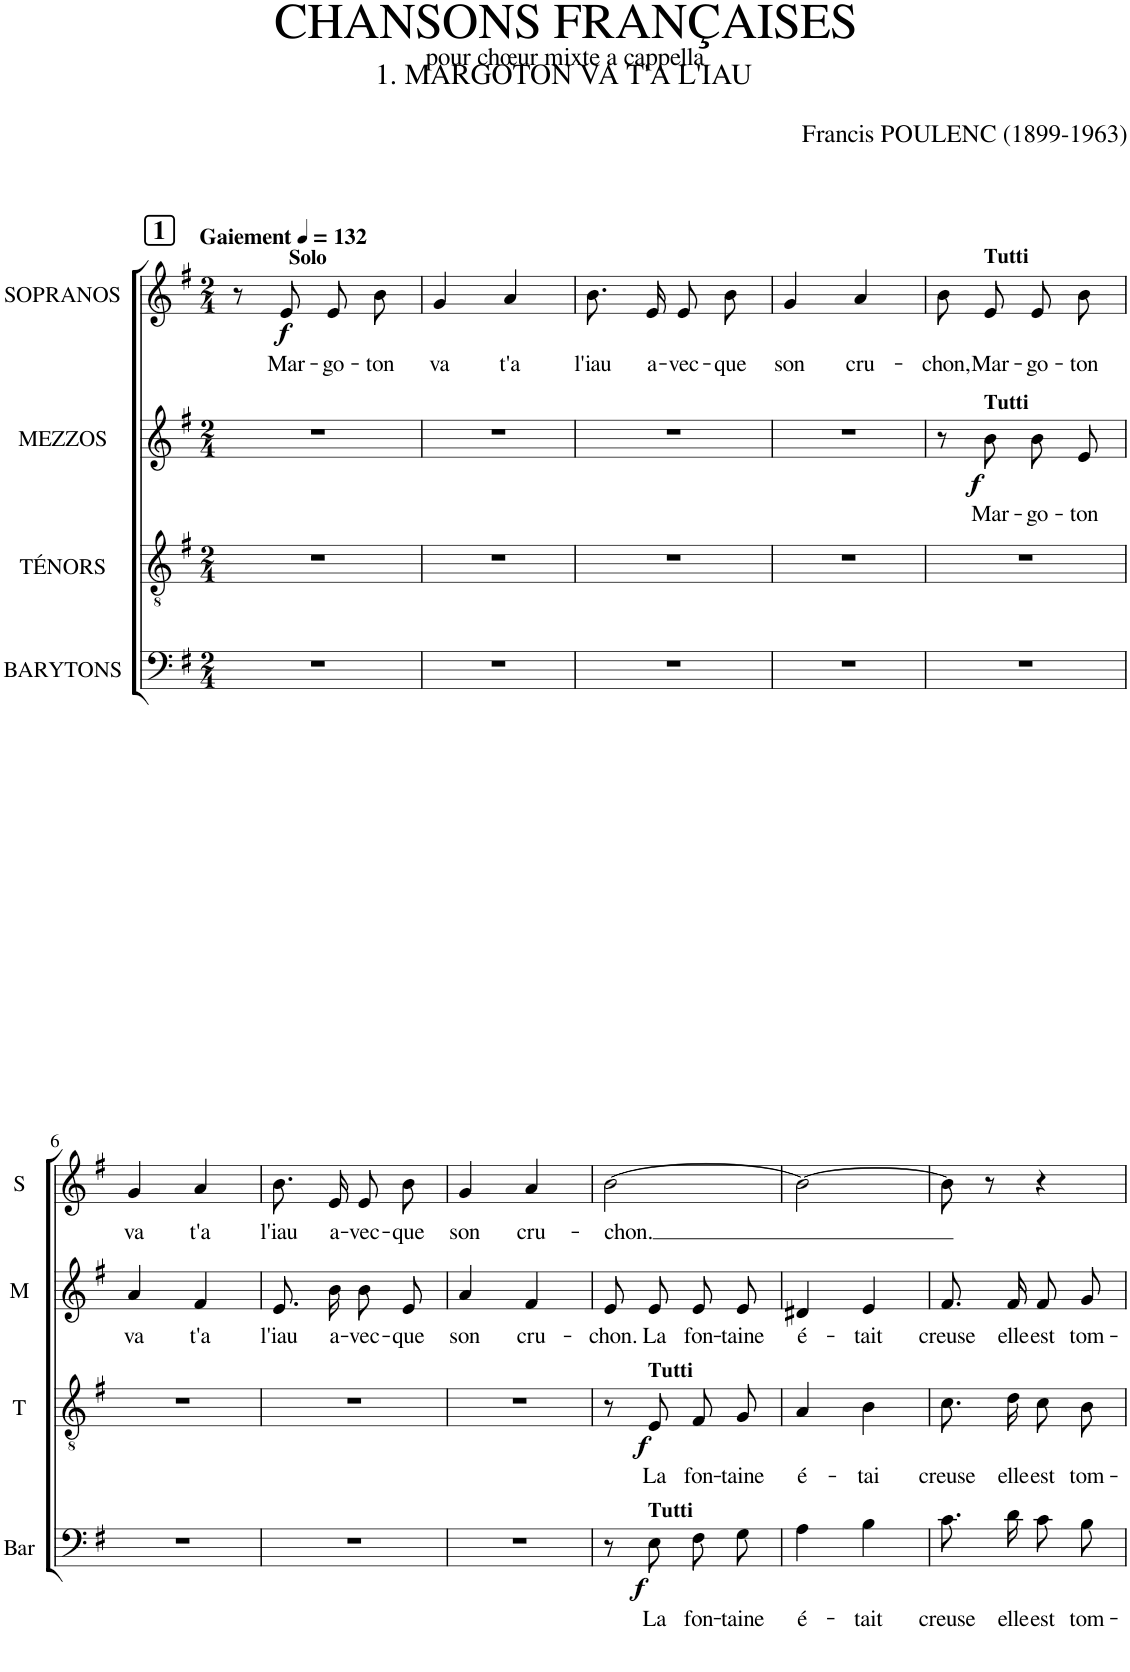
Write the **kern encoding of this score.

**kern	**text	**dynam	**kern	**text	**dynam	**kern	**text	**dynam	**kern	**text	**dynam
*part4	*part4	*part4	*part3	*part3	*part3	*part2	*part2	*part2	*part1	*part1	*part1
*staff4	*staff4	*staff4	*staff3	*staff3	*staff3	*staff2	*staff2	*staff2	*staff1	*staff1	*staff1
*I"BARYTONS	*	*	*I"TÉNORS	*	*	*I"MEZZOS	*	*	*I"SOPRANOS	*	*
*I'Bar	*	*	*I'T	*	*	*I'M	*	*	*I'S	*	*
*clefF4	*	*	*clefGv2	*	*	*clefG2	*	*	*clefG2	*	*
*	*	*	*Trd1c2	*	*	*	*	*	*	*	*
*k[f#]	*	*	*k[f#]	*	*	*k[f#]	*	*	*k[f#]	*	*
*M2/4	*	*	*M2/4	*	*	*M2/4	*	*	*M2/4	*	*
*MM132	*	*	*MM132	*	*	*MM132	*	*	*MM132	*	*
!!LO:REH:place=s1:a:B:cj:fs=14:t=1
=1	=1	=1	=1	=1	=1	=1	=1	=1	=1	=1	=1
!	!	!	!	!	!	!	!	!	!LO:TX:a:B:t=Gaiement	!	!
2r	.	.	2r	.	.	2r	.	.	8r	.	.
!	!	!	!	!	!	!	!	!	!LO:TX:a:B:t=Solo	!	!
!	!	!	!	!	!	!	!	!	!	!LO:LY:b	!LO:DY:b
.	.	.	.	.	.	.	.	.	8e/	Mar-	f
!	!	!	!	!	!	!	!	!	!	!LO:LY:b	!
.	.	.	.	.	.	.	.	.	8e/L	-go-	.
!	!	!	!	!	!	!	!	!	!	!LO:LY:b	!
.	.	.	.	.	.	.	.	.	8b/J	-ton	.
=2	=2	=2	=2	=2	=2	=2	=2	=2	=2	=2	=2
!	!	!	!	!	!	!	!	!	!	!LO:LY:b	!
2r	.	.	2r	.	.	2r	.	.	4g/	va	.
!	!	!	!	!	!	!	!	!	!	!LO:LY:b	!
.	.	.	.	.	.	.	.	.	4a/	t'a	.
=3	=3	=3	=3	=3	=3	=3	=3	=3	=3	=3	=3
!	!	!	!	!	!	!	!	!	!	!LO:LY:b	!
2r	.	.	2r	.	.	2r	.	.	8.b/L	l'iau	.
!	!	!	!	!	!	!	!	!	!	!LO:LY:b	!
.	.	.	.	.	.	.	.	.	16e/Jk	a-	.
!	!	!	!	!	!	!	!	!	!	!LO:LY:b	!
.	.	.	.	.	.	.	.	.	8e/L	-vec-	.
!	!	!	!	!	!	!	!	!	!	!LO:LY:b	!
.	.	.	.	.	.	.	.	.	8b/J	-que	.
=4	=4	=4	=4	=4	=4	=4	=4	=4	=4	=4	=4
!	!	!	!	!	!	!	!	!	!	!LO:LY:b	!
2r	.	.	2r	.	.	2r	.	.	4g/	son	.
!	!	!	!	!	!	!	!	!	!	!LO:LY:b	!
.	.	.	.	.	.	.	.	.	4a/	cru-	.
=5	=5	=5	=5	=5	=5	=5	=5	=5	=5	=5	=5
!	!	!	!	!	!	!	!	!	!	!LO:LY:b	!
2r	.	.	2r	.	.	8r	.	.	8b/L	-chon,	.
!	!	!	!	!	!	!	!	!	!LO:TX:a:B:t=Tutti	!	!
!	!	!	!	!	!	!LO:TX:a:B:t=Tutti	!	!	!	!	!
!	!	!	!	!	!	!	!LO:LY:b	!LO:DY:b	!	!LO:LY:b	!
.	.	.	.	.	.	8b\	Mar-	f	8e/J	Mar-	.
!	!	!	!	!	!	!	!LO:LY:b	!	!	!LO:LY:b	!
.	.	.	.	.	.	8b/L	-go-	.	8e/L	-go-	.
!	!	!	!	!	!	!	!LO:LY:b	!	!	!LO:LY:b	!
.	.	.	.	.	.	8e/J	-ton	.	8b/J	-ton	.
!!LO:LB:g=z
=6	=6	=6	=6	=6	=6	=6	=6	=6	=6	=6	=6
!	!	!	!	!	!	!	!LO:LY:b	!	!	!LO:LY:b	!
2r	.	.	2r	.	.	4a/	va	.	4g/	va	.
!	!	!	!	!	!	!	!LO:LY:b	!	!	!LO:LY:b	!
.	.	.	.	.	.	4f#/	t'a	.	4a/	t'a	.
=7	=7	=7	=7	=7	=7	=7	=7	=7	=7	=7	=7
!	!	!	!	!	!	!	!LO:LY:b	!	!	!LO:LY:b	!
2r	.	.	2r	.	.	8.e/L	l'iau	.	8.b/L	l'iau	.
!	!	!	!	!	!	!	!LO:LY:b	!	!	!LO:LY:b	!
.	.	.	.	.	.	16b/Jk	a-	.	16e/Jk	a-	.
!	!	!	!	!	!	!	!LO:LY:b	!	!	!LO:LY:b	!
.	.	.	.	.	.	8b/L	-vec-	.	8e/L	-vec-	.
!	!	!	!	!	!	!	!LO:LY:b	!	!	!LO:LY:b	!
.	.	.	.	.	.	8e/J	-que	.	8b/J	-que	.
=8	=8	=8	=8	=8	=8	=8	=8	=8	=8	=8	=8
!	!	!	!	!	!	!	!LO:LY:b	!	!	!LO:LY:b	!
2r	.	.	2r	.	.	4a/	son	.	4g/	son	.
!	!	!	!	!	!	!	!LO:LY:b	!	!	!LO:LY:b	!
.	.	.	.	.	.	4f#/	cru-	.	4a/	cru-	.
=9	=9	=9	=9	=9	=9	=9	=9	=9	=9	=9	=9
!	!	!	!	!	!	!	!LO:LY:b	!	!	!LO:LY:b	!
8r	.	.	8r	.	.	8e/L	-chon.	.	[2b\	-chon.	.
!	!	!	!LO:TX:a:B:t=Tutti	!	!	!	!	!	!	!	!
!LO:TX:a:B:t=Tutti	!	!	!	!	!	!	!	!	!	!	!
!	!LO:LY:b	!LO:DY:b	!	!LO:LY:b	!LO:DY:b	!	!LO:LY:b	!	!	!	!
8E\	La	f	8E/	La	f	8e/J	La	.	.	.	.
!	!LO:LY:b	!	!	!LO:LY:b	!	!	!LO:LY:b	!	!	!	!
8F#\L	fon-	.	8F#/L	fon-	.	8e/L	fon-	.	.	.	.
!	!LO:LY:b	!	!	!LO:LY:b	!	!	!LO:LY:b	!	!	!	!
8G\J	-taine	.	8G/J	-taine	.	8e/J	-taine	.	.	.	.
=10	=10	=10	=10	=10	=10	=10	=10	=10	=10	=10	=10
!	!LO:LY:b	!	!	!LO:LY:b	!	!	!LO:LY:b	!	!	!	!
4A\	é-	.	4A/	é-	.	4d#X/	é-	.	2b\_	.	.
!	!LO:LY:b	!	!	!LO:LY:b	!	!	!LO:LY:b	!	!	!	!
4B\	-tait	.	4B\	-tai	.	4e/	-tait	.	.	.	.
=11	=11	=11	=11	=11	=11	=11	=11	=11	=11	=11	=11
!	!LO:LY:b	!	!	!LO:LY:b	!	!	!LO:LY:b	!	!	!	!
8.c\L	creuse	.	8.c\L	creuse	.	8.f#/L	creuse	.	8b\]	.	.
.	.	.	.	.	.	.	.	.	8r	.	.
!	!LO:LY:b	!	!	!LO:LY:b	!	!	!LO:LY:b	!	!	!	!
16d\Jk	elle	.	16d\Jk	elle	.	16f#/Jk	elle	.	.	.	.
!	!LO:LY:b	!	!	!LO:LY:b	!	!	!LO:LY:b	!	!	!	!
8c\L	est	.	8c\L	est	.	8f#/L	est	.	4r	.	.
!	!LO:LY:b	!	!	!LO:LY:b	!	!	!LO:LY:b	!	!	!	!
8B\J	tom-	.	8B\J	tom-	.	8g/J	tom-	.	.	.	.
=	=	=	=	=	=	=	=	=	=	=	=
*-	*-	*-	*-	*-	*-	*-	*-	*-	*-	*-	*-
